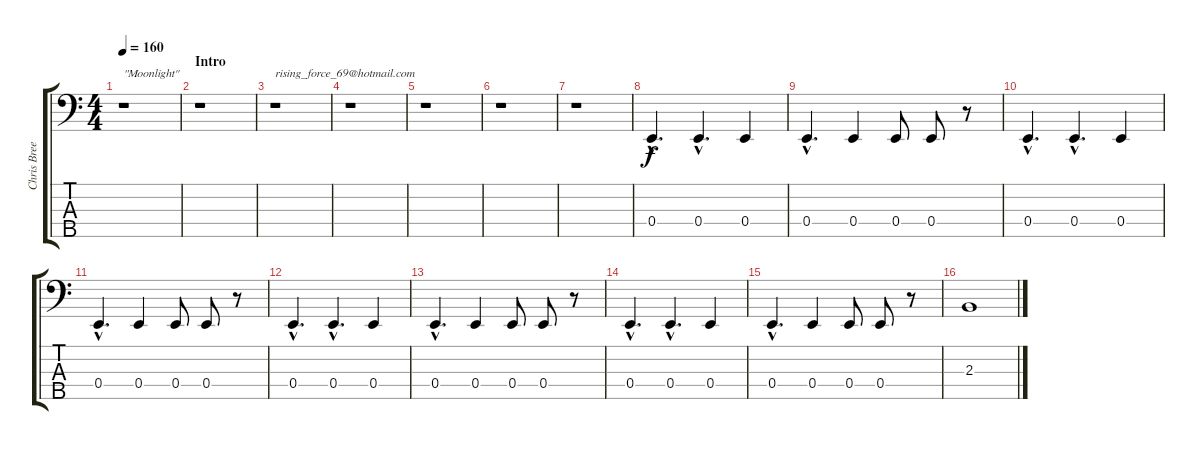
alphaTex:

\track ("Chris Breeze" "Chris Bree") {instrument electricbasspick}
\staff {score tabs}
\tuning (G2 D2 A1 E1 B0) {hide}
\ts (4 4)
\tempo 160
\clef f4
\ks c
r.1{txt "\"Moonlight\"" dy f instrument electricbasspick} |
\section ("" "Intro")
r.1 |
r.1{txt "rising_force_69@hotmail.com"} |
r.1 |
r.1 |
r.1 |
r.1 |
0.4{hac}.4{d} 0.4{hac}.4{d} 0.4.4 |
0.4{hac}.4{d} 0.4.4 0.4.8 0.4.8 r.8 |
0.4{hac}.4{d} 0.4{hac}.4{d} 0.4.4 |
0.4{hac}.4{d} 0.4.4 0.4.8 0.4.8 r.8 |
0.4{hac}.4{d} 0.4{hac}.4{d} 0.4.4 |
0.4{hac}.4{d} 0.4.4 0.4.8 0.4.8 r.8 |
0.4{hac}.4{d} 0.4{hac}.4{d} 0.4.4 |
0.4{hac}.4{d} 0.4.4 0.4.8 0.4.8 r.8 |
2.3.1
